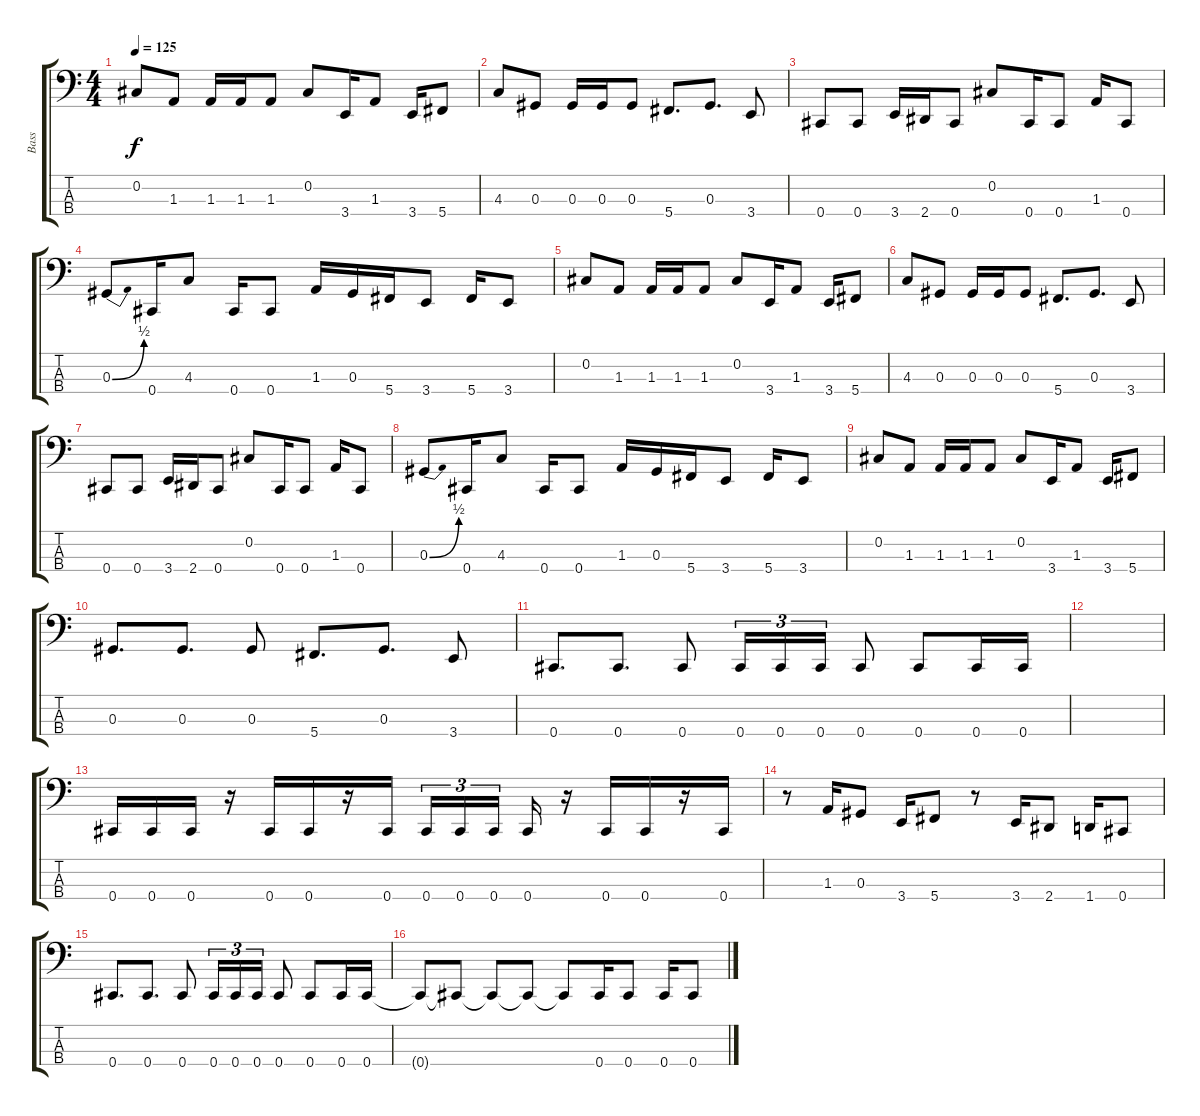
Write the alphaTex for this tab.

\track ("Bass" "Bass") {instrument electricbasspick}
\staff {score tabs}
\tuning (Gb2 Db2 Ab1 Db1) {hide}
\ts (4 4)
\tempo 125
\clef f4
\ks c
0.2.8{dy f} 1.3.8 1.3.16 1.3.16 1.3.8 0.2.8 3.4.16 1.3.8 3.4.16 5.4.8 |
4.3.8 0.3.8 0.3.16 0.3.16 0.3.8 5.4.8{d} 0.3.8{d} 3.4.8 |
0.4.8 0.4.8 3.4.16 2.4.16 0.4.8 0.2.8 0.4.16 0.4.8 1.3.16 0.4.8 |
0.3{be (bend 0 0 60 2)}.8 0.4.16 4.3.8 0.4.16 0.4.8 1.3.16 0.3.16 5.4.16 3.4.8 5.4.16 3.4.8 |
0.2.8 1.3.8 1.3.16 1.3.16 1.3.8 0.2.8 3.4.16 1.3.8 3.4.16 5.4.8 |
4.3.8 0.3.8 0.3.16 0.3.16 0.3.8 5.4.8{d} 0.3.8{d} 3.4.8 |
0.4.8 0.4.8 3.4.16 2.4.16 0.4.8 0.2.8 0.4.16 0.4.8 1.3.16 0.4.8 |
0.3{be (bend 0 0 60 2)}.8 0.4.16 4.3.8 0.4.16 0.4.8 1.3.16 0.3.16 5.4.16 3.4.8 5.4.16 3.4.8 |
0.2.8 1.3.8 1.3.16 1.3.16 1.3.8 0.2.8 3.4.16 1.3.8 3.4.16 5.4.8 |
0.3.8{d} 0.3.8{d} 0.3.8 5.4.8{d} 0.3.8{d} 3.4.8 |
0.4.8{d} 0.4.8{d} 0.4.8 0.4.16{tu (3 2)} 0.4.16{tu (3 2)} 0.4.16{tu (3 2)} 0.4.8 0.4.8 0.4.16 0.4.16 |
|
0.4.16 0.4.16 0.4.16 r.16 0.4.16 0.4.16 r.16 0.4.16 0.4.16{tu (3 2)} 0.4.16{tu (3 2)} 0.4.16{tu (3 2) beam splitsecondary} 0.4.16 r.16 0.4.16 0.4.16 r.16 0.4.16 |
r.8 1.3.16 0.3.8 3.4.16 5.4.8 r.8 3.4.16 2.4.8 1.4.16 0.4.8 |
0.4.8{d} 0.4.8{d} 0.4.8 0.4.16{tu (3 2)} 0.4.16{tu (3 2)} 0.4.16{tu (3 2)} 0.4.8 0.4.8 0.4.16 0.4.16 |
0.4{t}.8 0.4{t}.8 0.4{t}.8 0.4{t}.8 0.4{t}.8 0.4.16 0.4.8 0.4.16 0.4.8
